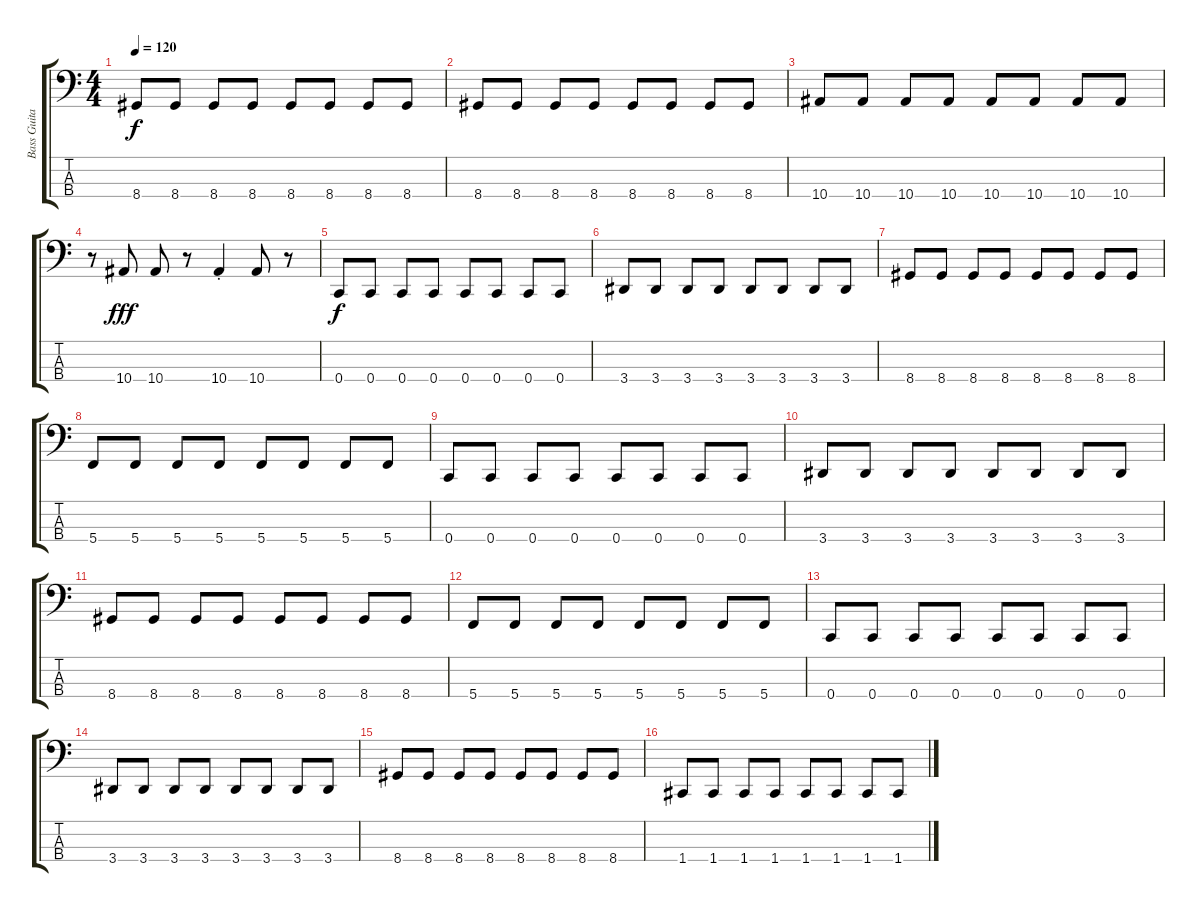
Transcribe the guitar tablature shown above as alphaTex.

\track ("Bass Guitar" "Bass Guita") {instrument acousticguitarsteel}
\staff {score tabs}
\tuning (F2 C2 G1 C1) {hide}
\ts (4 4)
\tempo 120
\clef f4
\ks c
8.4.8{dy f} 8.4.8 8.4.8 8.4.8 8.4.8 8.4.8 8.4.8 8.4.8 |
8.4.8 8.4.8 8.4.8 8.4.8 8.4.8 8.4.8 8.4.8 8.4.8 |
10.4.8 10.4.8 10.4.8 10.4.8 10.4.8 10.4.8 10.4.8 10.4.8 |
r.8 10.4.8{dy fff} 10.4.8 r.8 10.4{st}.4 10.4.8 r.8 |
0.4.8{dy f} 0.4.8 0.4.8 0.4.8 0.4.8 0.4.8 0.4.8 0.4.8 |
3.4.8 3.4.8 3.4.8 3.4.8 3.4.8 3.4.8 3.4.8 3.4.8 |
8.4.8 8.4.8 8.4.8 8.4.8 8.4.8 8.4.8 8.4.8 8.4.8 |
5.4.8 5.4.8 5.4.8 5.4.8 5.4.8 5.4.8 5.4.8 5.4.8 |
0.4.8 0.4.8 0.4.8 0.4.8 0.4.8 0.4.8 0.4.8 0.4.8 |
3.4.8 3.4.8 3.4.8 3.4.8 3.4.8 3.4.8 3.4.8 3.4.8 |
8.4.8 8.4.8 8.4.8 8.4.8 8.4.8 8.4.8 8.4.8 8.4.8 |
5.4.8 5.4.8 5.4.8 5.4.8 5.4.8 5.4.8 5.4.8 5.4.8 |
0.4.8 0.4.8 0.4.8 0.4.8 0.4.8 0.4.8 0.4.8 0.4.8 |
3.4.8 3.4.8 3.4.8 3.4.8 3.4.8 3.4.8 3.4.8 3.4.8 |
8.4.8 8.4.8 8.4.8 8.4.8 8.4.8 8.4.8 8.4.8 8.4.8 |
1.4.8 1.4.8 1.4.8 1.4.8 1.4.8 1.4.8 1.4.8 1.4.8
